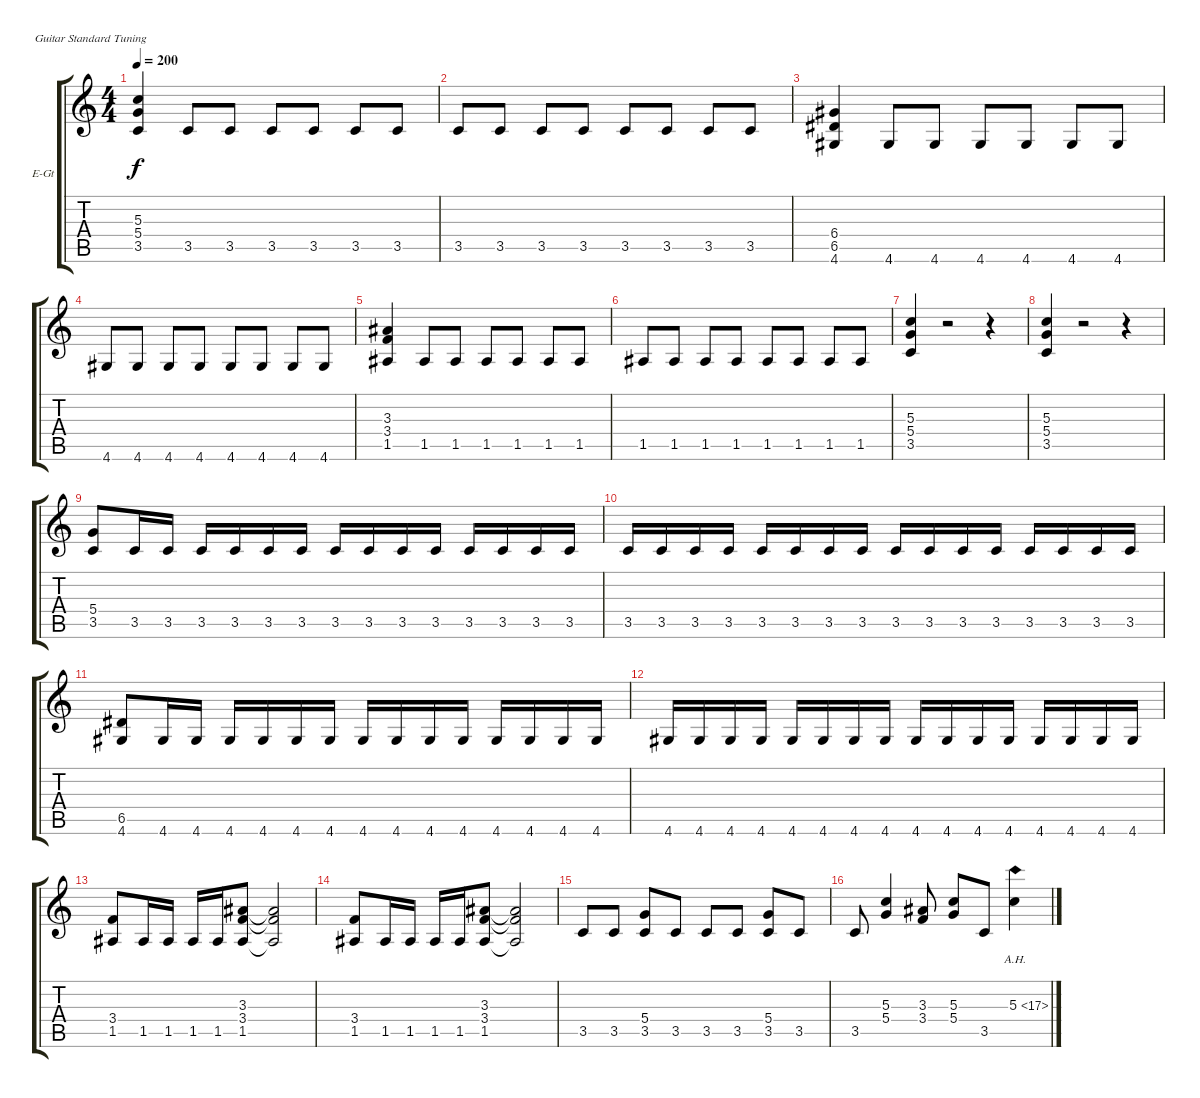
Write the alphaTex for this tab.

\bracketExtendMode groupsimilarinstruments
\firstSystemTrackNameOrientation horizontal
\otherSystemsTrackNameOrientation horizontal
\track ("Guitar 2" "E-Gt") {instrument distortionguitar}
\staff {score tabs}
\tuning (E4 B3 G3 D3 A2 E2)
\ts (4 4)
\tempo 200
\clef g2
\ks aminor
(5.3 5.4 3.5).4{dy f} 3.5.8 3.5.8 3.5.8 3.5.8 3.5.8 3.5.8 |
3.5.8 3.5.8 3.5.8 3.5.8 3.5.8 3.5.8 3.5.8 3.5.8 |
(6.4 6.5 4.6).4 4.6.8 4.6.8 4.6.8 4.6.8 4.6.8 4.6.8 |
4.6.8 4.6.8 4.6.8 4.6.8 4.6.8 4.6.8 4.6.8 4.6.8 |
(3.3 3.4 1.5).4 1.5.8 1.5.8 1.5.8 1.5.8 1.5.8 1.5.8 |
1.5.8 1.5.8 1.5.8 1.5.8 1.5.8 1.5.8 1.5.8 1.5.8 |
(5.3 5.4 3.5).4 r.2 r.4 |
(5.3 5.4 3.5).4 r.2 r.4 |
\section ("" "")
(5.4 3.5).8 3.5.16 3.5.16 3.5.16 3.5.16 3.5.16 3.5.16 3.5.16 3.5.16 3.5.16 3.5.16 3.5.16 3.5.16 3.5.16 3.5.16 |
3.5.16 3.5.16 3.5.16 3.5.16 3.5.16 3.5.16 3.5.16 3.5.16 3.5.16 3.5.16 3.5.16 3.5.16 3.5.16 3.5.16 3.5.16 3.5.16 |
(6.5 4.6).8 4.6.16 4.6.16 4.6.16 4.6.16 4.6.16 4.6.16 4.6.16 4.6.16 4.6.16 4.6.16 4.6.16 4.6.16 4.6.16 4.6.16 |
4.6.16 4.6.16 4.6.16 4.6.16 4.6.16 4.6.16 4.6.16 4.6.16 4.6.16 4.6.16 4.6.16 4.6.16 4.6.16 4.6.16 4.6.16 4.6.16 |
(3.4 1.5).8 1.5.16 1.5.16 1.5.16 1.5.16 (3.3 3.4 1.5).8 (3.3{t} 3.4{t} 1.5{t}).2 |
(3.4 1.5).8 1.5.16 1.5.16 1.5.16 1.5.16 (3.3 3.4 1.5).8 (3.3{t} 3.4{t} 1.5{t}).2 |
3.5.8 3.5.8 (5.4 3.5).8 3.5.8 3.5.8 3.5.8 (5.4 3.5).8 3.5.8 |
3.5.8 (5.3 5.4).4 (3.3 3.4).8 (5.3 5.4).8 3.5.8 5.3{ah 12}.4
